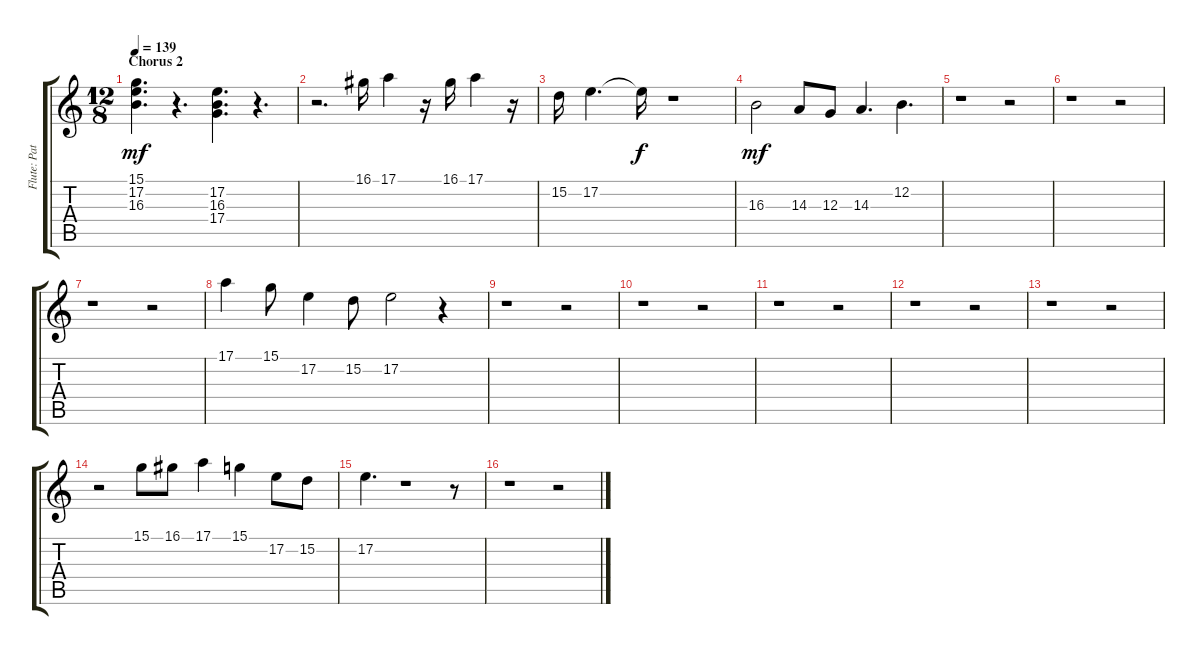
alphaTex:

\track ("Flute: Patrick Moraz" "Flute: Pat") {instrument ocarina}
\staff {score tabs}
\tuning (E4 B3 G3 D3 A2 E2) {hide}
\ts (12 8)
\section ("" "Chorus 2")
\tempo 139
\clef g2
\ks c
(15.1 17.2 16.3).4{d dy mf} r.4{d} (17.2 16.3 17.4).4{d} r.4{d} |
r.2{d} 16.1.16 17.1.4 r.16 16.1.16 17.1.4 r.16 |
15.2.16 17.2.4{d} 17.2{t}.16{dy f} r.1 |
16.3.2{dy mf} 14.3.8 12.3.8 14.3.4{d} 12.2.4{d} |
r.1 r.2 |
r.1 r.2 |
r.1 r.2 |
17.1.4 15.1.8 17.2.4 15.2.8 17.2.2 r.4 |
r.1 r.2 |
r.1 r.2 |
r.1 r.2 |
r.1 r.2 |
r.1 r.2 |
r.2 15.1.8 16.1.8 17.1.4 15.1.4 17.2.8 15.2.8 |
17.2.4{d} r.1 r.8 |
r.1 r.2
